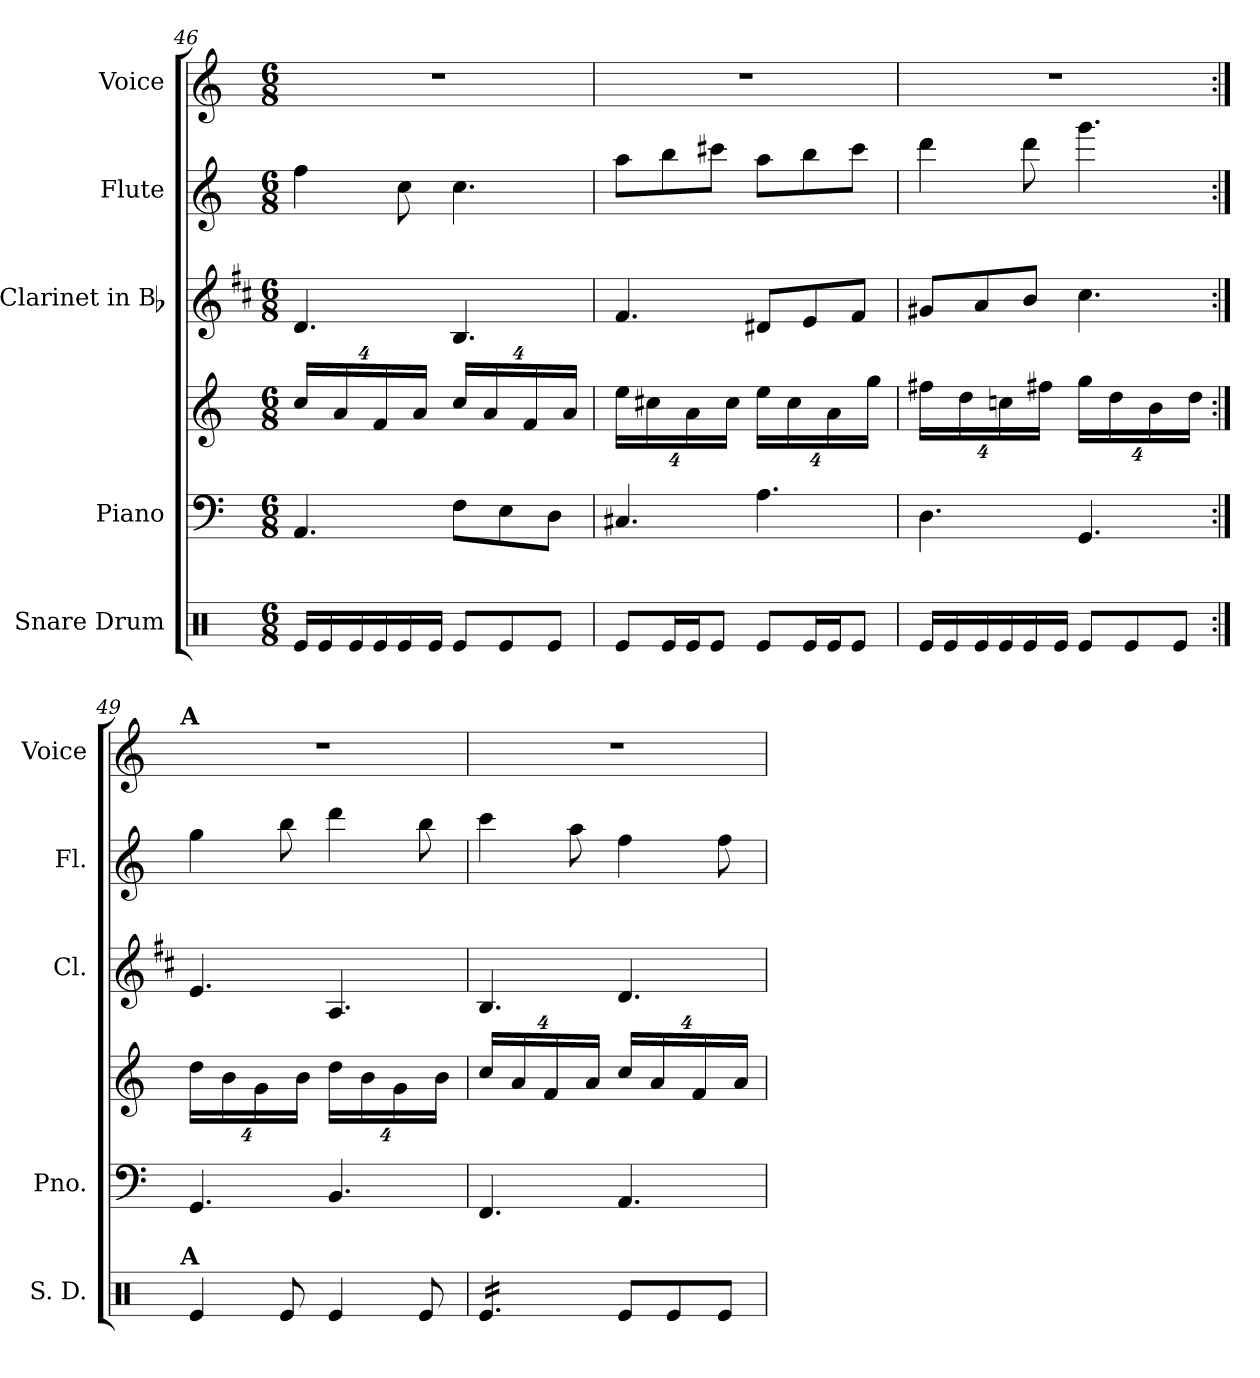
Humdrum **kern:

**kern	**kern	**kern	**kern	**kern	**kern
*part5	*part4	*part4	*part3	*part2	*part1
*staff6	*staff5	*staff4	*staff3	*staff2	*staff1
*I"Snare Drum	*I"Piano	*	*I"Clarinet in Bb	*I"Flute	*I"Voice
*I'S. D.	*I'Pno.	*	*I'Cl.	*I'Fl.	*I'Voice
!!LO:LB:g=z
*clefX	*clefF4	*clefG2	*clefG2	*clefG2	*clefG2
*	*	*	*ITrd1c2	*	*
*k[]	*k[]	*k[]	*k[]	*k[]	*k[]
*C:	*C:	*C:	*C:	*C:	*C:
*M6/8	*M6/8	*M6/8	*M6/8	*M6/8	*M6/8
*	*	*Xbrackettup	*	*	*
=46	=46	=46	=46	=46	=46
!	!	!	!	!	!LO:N:vis=1
16Rei/LL	4.AAi/	32%3cci/LL	4.ci/	4ffi\	2.r
16Rei/	.	.	.	.	.
.	.	32%3ai/	.	.	.
16Rei/	.	.	.	.	.
16Rei/	.	32%3fi/	.	.	.
16Rei/	.	.	.	8cci\	.
.	.	32%3ai/JJ	.	.	.
16Rei/JJ	.	.	.	.	.
8Rei/L	8Fi\L	32%3cci/LL	4.Ai/	4.cci\	.
.	.	32%3ai/	.	.	.
8Rei/	8Ei\	.	.	.	.
.	.	32%3fi/	.	.	.
8Rei/J	8Di\J	.	.	.	.
.	.	32%3ai/JJ	.	.	.
=47	=47	=47	=47	=47	=47
!	!	!	!	!	!LO:N:vis=1
8Rei/L	4.C#Xi/	32%3eei\LL	4.ei/	8aai\L	2.r
.	.	32%3cc#Xi\	.	.	.
16Rei/L	.	.	.	8bbi\	.
16Rei/J	.	32%3ai\	.	.	.
8Rei/J	.	.	.	8ccc#Xi\J	.
.	.	32%3cc#i\JJ	.	.	.
8Rei/L	4.Ai\	32%3eei\LL	8c#Xi/L	8aai\L	.
.	.	32%3cc#i\	.	.	.
16Rei/L	.	.	8di/	8bbi\	.
16Rei/J	.	32%3ai\	.	.	.
8Rei/J	.	.	8ei/J	8ccc#i\J	.
.	.	32%3ggi\JJ	.	.	.
=48	=48	=48	=48	=48	=48
!	!	!	!	!	!LO:N:vis=1
16Rei/LL	4.Di\	32%3ff#Xi\LL	8f#Xi/L	4dddi\	2.r
16Rei/	.	.	.	.	.
.	.	32%3ddi\	.	.	.
16Rei/	.	.	8gi/	.	.
16Rei/	.	32%3ccni\	.	.	.
16Rei/	.	.	8ai/J	8dddi\	.
.	.	32%3ff#Xi\JJ	.	.	.
16Rei/JJ	.	.	.	.	.
8Rei/L	4.GGi/	32%3ggi\LL	4.bi\	4.gggi\	.
.	.	32%3ddi\	.	.	.
8Rei/	.	.	.	.	.
.	.	32%3bi\	.	.	.
8Rei/J	.	.	.	.	.
.	.	32%3ddi\JJ	.	.	.
=49:|!	=49:|!	=49:|!	=49:|!	=49:|!	=49:|!
!	!	!	!	!	!LO:TX:a:B:cj:t=A
!LO:TX:a:B:cj:t=A	!	!	!	!	!
!	!	!	!	!	!LO:N:vis=1
4Rei/	4.GGi/	32%3ddi\LL	4.di/	4ggi\	2.r
.	.	32%3bi\	.	.	.
.	.	32%3gi\	.	.	.
8Rei/	.	.	.	8bbi\	.
.	.	32%3bi\JJ	.	.	.
4Rei/	4.BBi/	32%3ddi\LL	4.Gi/	4dddi\	.
.	.	32%3bi\	.	.	.
.	.	32%3gi\	.	.	.
8Rei/	.	.	.	8bbi\	.
.	.	32%3bi\JJ	.	.	.
=50	=50	=50	=50	=50	=50
!	!	!	!	!	!LO:N:vis=1
*tremolo	*	*	*	*	*
16Rei/LL	4.FFi/	32%3cci/LL	4.Ai/	4ccci\	2.r
16Rei/	.	.	.	.	.
.	.	32%3ai/	.	.	.
16Rei/	.	.	.	.	.
16Rei/	.	32%3fi/	.	.	.
16Rei/	.	.	.	8aai\	.
.	.	32%3ai/JJ	.	.	.
16Rei/JJ	.	.	.	.	.
*Xtremolo	*	*	*	*	*
8Rei/L	4.AAi/	32%3cci/LL	4.ci/	4ffi\	.
.	.	32%3ai/	.	.	.
8Rei/	.	.	.	.	.
.	.	32%3fi/	.	.	.
8Rei/J	.	.	.	8ffi\	.
.	.	32%3ai/JJ	.	.	.
=	=	=	=	=	=
*-	*-	*-	*-	*-	*-
